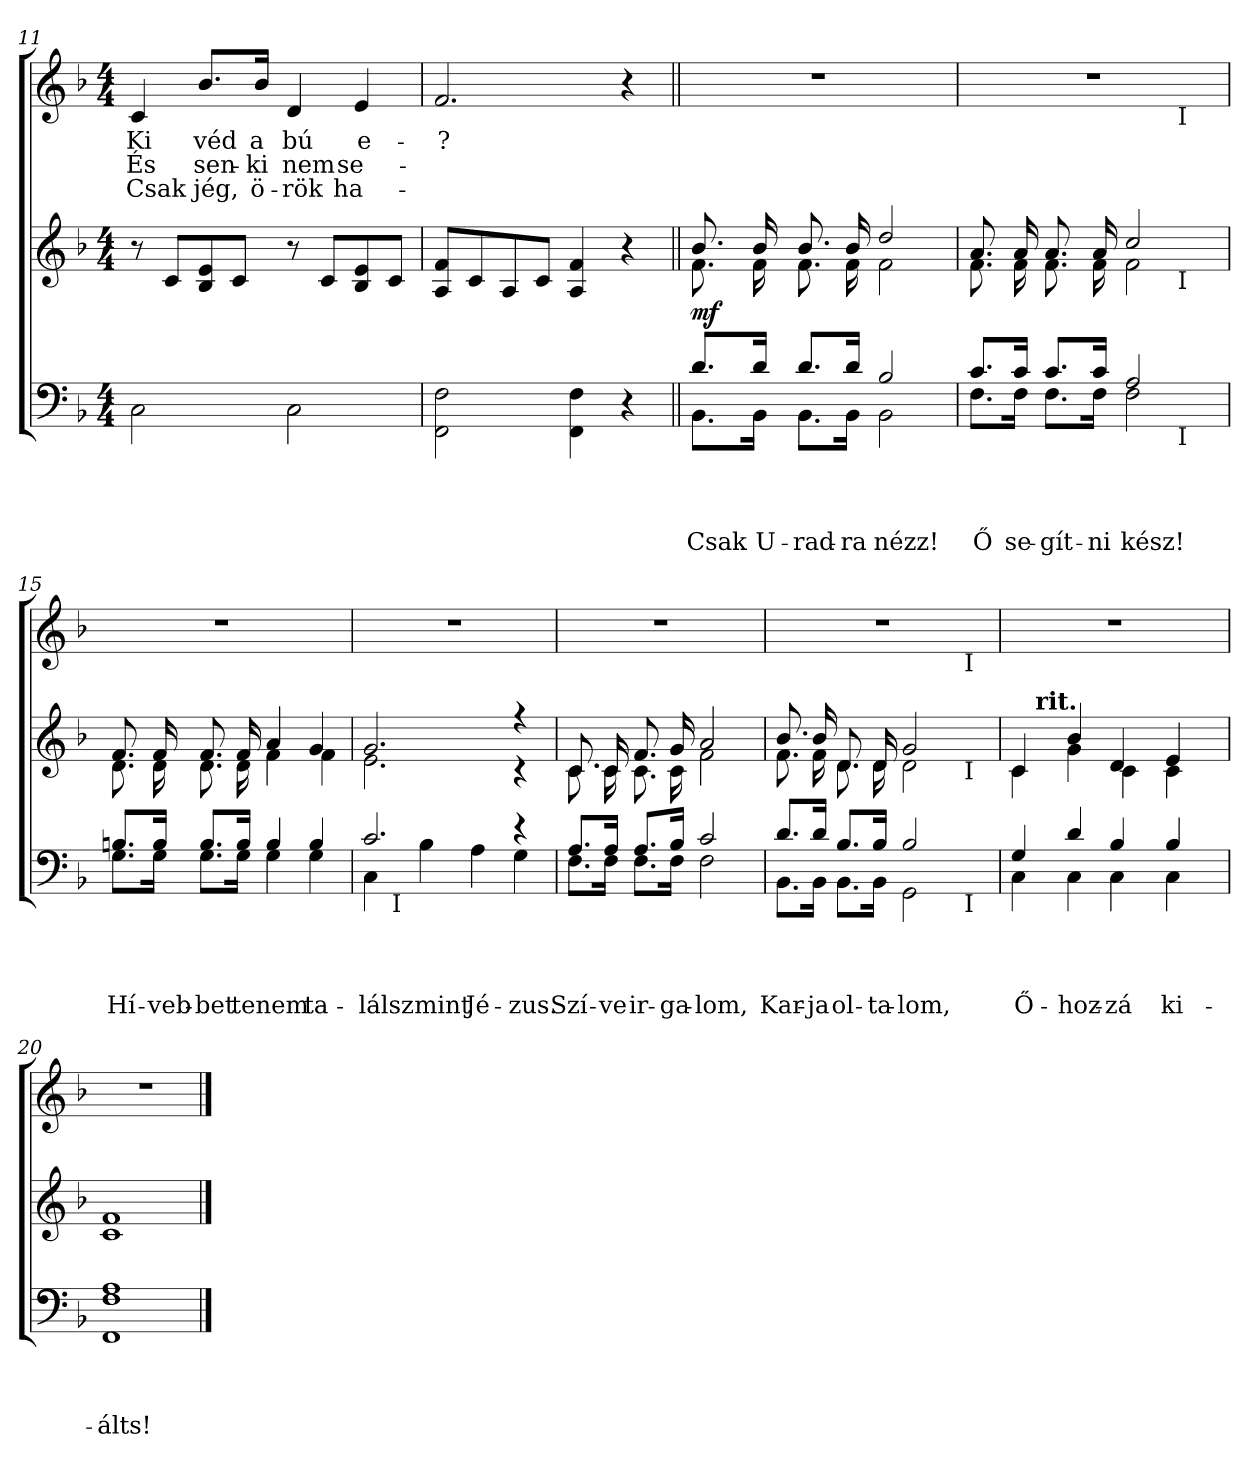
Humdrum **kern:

**kern	**text	**text	**text	**text	**kern	**dynam	**kern	**text	**text	**text
*part3	*part3	*part3	*part3	*part3	*part2	*part2	*part1	*part1	*part1	*part1
*staff3	*staff3	*staff3	*staff3	*staff3	*staff2	*staff2	*staff1	*staff1	*staff1	*staff1
*clefF4	*	*	*	*	*clefG2	*	*clefG2	*	*	*
*k[b-]	*	*	*	*	*k[b-]	*	*k[b-]	*	*	*
*F:	*	*	*	*	*F:	*	*F:	*	*	*
*M4/4	*	*	*	*	*M4/4	*	*M4/4	*	*	*
=11	=11	=11	=11	=11	=11	=11	=11	=11	=11	=11
!	!	!	!	!	!	!	!	!LO:LY:b	!LO:LY:b	!LO:LY:b
2C\	.	.	.	.	8r	.	4c/	Ki	És	Csak
.	.	.	.	.	8c/L	.	.	.	.	.
!	!	!	!	!	!	!	!	!LO:LY:b	!LO:LY:b	!LO:LY:b
.	.	.	.	.	8B-/ 8e/	.	8.b-/L	véd	sen-	jég,
.	.	.	.	.	8c/J	.	.	.	.	.
!	!	!	!	!	!	!	!	!LO:LY:b	!LO:LY:b	!LO:LY:b
.	.	.	.	.	.	.	16b-/Jk	a	-ki	ö-
!	!	!	!	!	!	!	!	!LO:LY:b	!LO:LY:b	!LO:LY:b
2C\	.	.	.	.	8r	.	4d/	bú	nem	-rök
.	.	.	.	.	8c/L	.	.	.	.	.
!	!	!	!	!	!	!	!	!LO:LY:b	!LO:LY:b	!LO:LY:b
.	.	.	.	.	8B-/ 8e/	.	4e/	e-	se-	ha-
.	.	.	.	.	8c/J	.	.	.	.	.
=12	=12	=12	=12	=12	=12	=12	=12	=12	=12	=12
!	!	!	!	!	!	!	!	!LO:LY:b	!LO:LY:b	!LO:LY:b
2FF\ 2F\	.	.	.	.	8A/ 8f/L	.	2.f/	?	.	.
.	.	.	.	.	8c/	.	.	.	.	.
.	.	.	.	.	8A/	.	.	.	.	.
.	.	.	.	.	8c/J	.	.	.	.	.
4FF\ 4F\	.	.	.	.	4A/ 4f/	.	.	.	.	.
4r	.	.	.	.	4r	.	4r	.	.	.
!!LO:LB:g=z
=13||	=13||	=13||	=13||	=13||	=13||	=13||	=13||	=13||	=13||	=13||
*^	*	*	*	*	*	*	*	*	*	*
!	!	!	!	!	!	!LO:TX:a:B:t=Kar	!	!	!	!	!
!	!	!	!	!	!LO:LY:a	!	!LO:DY:b	!	!	!	!
*	*	*	*	*	*	*^	*	*	*	*	*
8.d/L	8.BB-\L	.	.	.	Csak	8.b-/	8.f\	mf	1r	.	.	.
!	!	!	!	!	!LO:LY:a	!	!	!	!	!	!	!
16d/Jk	16BB-\Jk	.	.	.	U-	16b-/	16f\	.	.	.	.	.
!	!	!	!	!	!LO:LY:a	!	!	!	!	!	!	!
8.d/L	8.BB-\L	.	.	.	-rad-	8.b-/	8.f\	.	.	.	.	.
!	!	!	!	!	!LO:LY:a	!	!	!	!	!	!	!
16d/Jk	16BB-\Jk	.	.	.	-ra	16b-/	16f\	.	.	.	.	.
!	!	!	!	!	!LO:LY:a	!	!	!	!	!	!	!
2B-/	2BB-\	.	.	.	nézz!	2dd/	2f\	.	.	.	.	.
*	*	*	*	*	*	*v	*v	*	*	*	*	*
=14	=14	=14	=14	=14	=14	=14	=14	=14	=14	=14	=14
*	*	*	*	*	*	*^	*	*	*	*	*
!	!	!	!	!	!LO:LY:a	!	!	!	!	!	!	!
*	*^	*	*	*	*	*	*^	*	*^	*	*	*
8.c/L	8.F\L	2.ryy	.	.	.	Ő	8.a/	8.f\	2.ryy	.	1r	2.ryy	.	.	.
!	!	!	!	!	!	!LO:LY:a	!	!	!	!	!	!	!	!	!
16c/Jk	16F\Jk	.	.	.	.	se-	16a/	16f\	.	.	.	.	.	.	.
!	!	!	!	!	!	!LO:LY:a	!	!	!	!	!	!	!	!	!
8.c/L	8.F\L	.	.	.	.	-gít-	8.a/	8.f\	.	.	.	.	.	.	.
!	!	!	!	!	!	!LO:LY:a	!	!	!	!	!	!	!	!	!
16c/Jk	16F\Jk	.	.	.	.	-ni	16a/	16f\	.	.	.	.	.	.	.
!	!	!	!	!	!	!LO:LY:a	!	!	!	!	!	!	!	!	!
2A/	2F\	.	.	.	.	kész!	2cc/	2f\	.	.	.	.	.	.	.
!	!	!	!	!	!	!	!	!	!	!	!	!LO:TX:b:t=I	!	!	!
!	!	!	!	!	!	!	!	!	!LO:TX:b:t=I	!	!	!	!	!	!
!	!	!LO:TX:b:t=I	!	!	!	!	!	!	!	!	!	!	!	!	!
.	.	4ryy	.	.	.	.	.	.	4ryy	.	.	4ryy	.	.	.
*	*v	*v	*	*	*	*	*	*	*	*	*v	*v	*	*	*
*	*	*	*	*	*	*v	*v	*v	*	*	*	*	*
=15	=15	=15	=15	=15	=15	=15	=15	=15	=15	=15	=15
*	*^	*	*	*	*	*^	*	*^	*	*	*
*	*	*	*	*	*	*	*	*^	*	*	*	*	*	*
!	!	!	!	!	!	!LO:LY:a	!	!	!	!	!	!	!	!	!
*	*v	*v	*	*	*	*	*	*	*	*	*v	*v	*	*	*
*	*	*	*	*	*	*	*v	*v	*	*	*	*	*
8.Bn/L	8.G\L	.	.	.	Hí-	8.f/	8.d\	.	1r	.	.	.
!	!	!	!	!	!LO:LY:a	!	!	!	!	!	!	!
16B/Jk	16G\Jk	.	.	.	-veb-	16f/	16d\	.	.	.	.	.
!	!	!	!	!	!LO:LY:a	!	!	!	!	!	!	!
8.B/L	8.G\L	.	.	.	-bet	8.f/	8.d\	.	.	.	.	.
!	!	!	!	!	!LO:LY:a	!	!	!	!	!	!	!
16B/Jk	16G\Jk	.	.	.	te	16f/	16d\	.	.	.	.	.
!	!	!	!	!	!LO:LY:a	!	!	!	!	!	!	!
4B/	4G\	.	.	.	nem	4a/	4f\	.	.	.	.	.
!	!	!	!	!	!LO:LY:a	!	!	!	!	!	!	!
4B/	4G\	.	.	.	ta-	4g/	4f\	.	.	.	.	.
=16	=16	=16	=16	=16	=16	=16	=16	=16	=16	=16	=16	=16
!	!	!	!	!	!LO:LY:a	!	!	!	!	!	!	!
*	*^	*	*	*	*	*	*	*	*	*	*	*
2.c/	4C\	8ryy	.	.	.	-lálsz	2.g/	2.e\	.	1r	.	.	.
!	!	!LO:TX:b:t=I	!	!	!	!	!	!	!	!	!	!	!
.	.	2..ryy	.	.	.	.	.	.	.	.	.	.	.
!	!	!	!	!	!	!LO:LY:b	!	!	!	!	!	!	!
.	4B-\	.	.	.	.	mint	.	.	.	.	.	.	.
!	!	!	!	!	!	!LO:LY:b	!	!	!	!	!	!	!
.	4A\	.	.	.	.	Jé-	.	.	.	.	.	.	.
!	!	!	!	!	!	!LO:LY:b	!	!	!	!	!	!	!
4re	4G\	.	.	.	.	zus.	4r	4r	.	.	.	.	.
*	*v	*v	*	*	*	*	*	*	*	*	*	*	*
!!LO:LB:g=z
=17	=17	=17	=17	=17	=17	=17	=17	=17	=17	=17	=17	=17
*	*^	*	*	*	*	*	*	*	*	*	*	*
!	!	!	!	!	!	!LO:LY:a	!	!	!	!	!	!	!
*	*v	*v	*	*	*	*	*	*	*	*	*	*	*
8.A/L	8.F\L	.	.	.	Szí-	8.c/	8.c\	.	1r	.	.	.
!	!	!	!	!	!LO:LY:a	!	!	!	!	!	!	!
16A/Jk	16F\Jk	.	.	.	-ve	16c/	16c\	.	.	.	.	.
!	!	!	!	!	!LO:LY:a	!	!	!	!	!	!	!
8.A/L	8.F\L	.	.	.	ir-	8.f/	8.c\	.	.	.	.	.
!	!	!	!	!	!LO:LY:a	!	!	!	!	!	!	!
16B-/Jk	16F\Jk	.	.	.	-ga-	16g/	16c\	.	.	.	.	.
!	!	!	!	!	!LO:LY:a	!	!	!	!	!	!	!
2c/	2F\	.	.	.	-lom,	2a/	2f\	.	.	.	.	.
*	*	*	*	*	*	*v	*v	*	*	*	*	*
=18	=18	=18	=18	=18	=18	=18	=18	=18	=18	=18	=18
*	*	*	*	*	*	*^	*	*	*	*	*
!	!	!	!	!	!LO:LY:a	!	!	!	!	!	!	!
*	*^	*	*	*	*	*	*^	*	*^	*	*	*
8.d/L	8.BB-\L	2ryy	.	.	.	Kar-	8.b-/	8.f\	2ryy	.	1r	2ryy	.	.	.
!	!	!	!	!	!	!LO:LY:a	!	!	!	!	!	!	!	!	!
16d/Jk	16BB-\Jk	.	.	.	.	-ja	16b-/	16f\	.	.	.	.	.	.	.
!	!	!	!	!	!	!LO:LY:a	!	!	!	!	!	!	!	!	!
8.B-/L	8.BB-\L	.	.	.	.	ol-	8.d/	8.d\	.	.	.	.	.	.	.
!	!	!	!	!	!	!LO:LY:a	!	!	!	!	!	!	!	!	!
16B-/Jk	16BB-\Jk	.	.	.	.	-ta-	16d/	16d\	.	.	.	.	.	.	.
!	!	!	!	!	!	!LO:LY:a	!	!	!	!	!	!	!	!	!
2B-/	2GG\	4ryy	.	.	.	-lom,	2g/	2d\	4ryy	.	.	4ryy	.	.	.
.	.	16ryy	.	.	.	.	.	.	16ryy	.	.	16ryy	.	.	.
!	!	!	!	!	!	!	!	!	!	!	!	!LO:TX:b:t=I	!	!	!
!	!	!	!	!	!	!	!	!	!LO:TX:b:t=I	!	!	!	!	!	!
!	!	!LO:TX:b:t=I	!	!	!	!	!	!	!	!	!	!	!	!	!
.	.	8.ryy	.	.	.	.	.	.	8.ryy	.	.	8.ryy	.	.	.
*	*v	*v	*	*	*	*	*	*	*	*	*v	*v	*	*	*
=19	=19	=19	=19	=19	=19	=19	=19	=19	=19	=19	=19	=19	=19
*	*^	*	*	*	*	*	*	*	*	*^	*	*	*
!	!	!	!	!	!	!LO:LY:a	!	!	!	!	!	!	!	!	!
*	*v	*v	*	*	*	*	*	*	*	*	*v	*v	*	*	*
4G/	4C\	.	.	.	Ő-	4c/	4c\	16.ryy	.	1r	.	.	.
!	!	!	!	!	!	!	!	!LO:TX:a:B:t=rit.	!	!	!	!	!
.	.	.	.	.	.	.	.	2ryy	.	.	.	.	.
!	!	!	!	!	!LO:LY:a	!	!	!	!	!	!	!	!
4d/	4C\	.	.	.	-hoz-	4b-/	4g\	.	.	.	.	.	.
!	!	!	!	!	!LO:LY:a	!	!	!	!	!	!	!	!
4B-/	4C\	.	.	.	-zá	4d/	4c\	.	.	.	.	.	.
.	.	.	.	.	.	.	.	4ryy	.	.	.	.	.
!	!	!	!	!	!LO:LY:a	!	!	!	!	!	!	!	!
4B-/	4C\	.	.	.	ki-	4e/	4c\	.	.	.	.	.	.
.	.	.	.	.	.	.	.	8ryy	.	.	.	.	.
.	.	.	.	.	.	.	.	32ryy	.	.	.	.	.
*	*	*	*	*	*	*v	*v	*v	*	*	*	*	*
=20	=20	=20	=20	=20	=20	=20	=20	=20	=20	=20	=20
*	*	*	*	*	*	*^	*	*	*	*	*
*	*	*	*	*	*	*	*^	*	*	*	*	*
!	!	!	!	!	!LO:LY:a	!	!	!	!	!	!	!	!
*	*	*	*	*	*	*	*v	*v	*	*	*	*	*
1A	1FF 1F	.	.	.	-álts!	1f	1c	.	1r	.	.	.
*v	*v	*	*	*	*	*	*	*	*	*	*	*
*	*	*	*	*	*v	*v	*	*	*	*	*
==	==	==	==	==	==	==	==	==	==	==
*-	*-	*-	*-	*-	*-	*-	*-	*-	*-	*-
